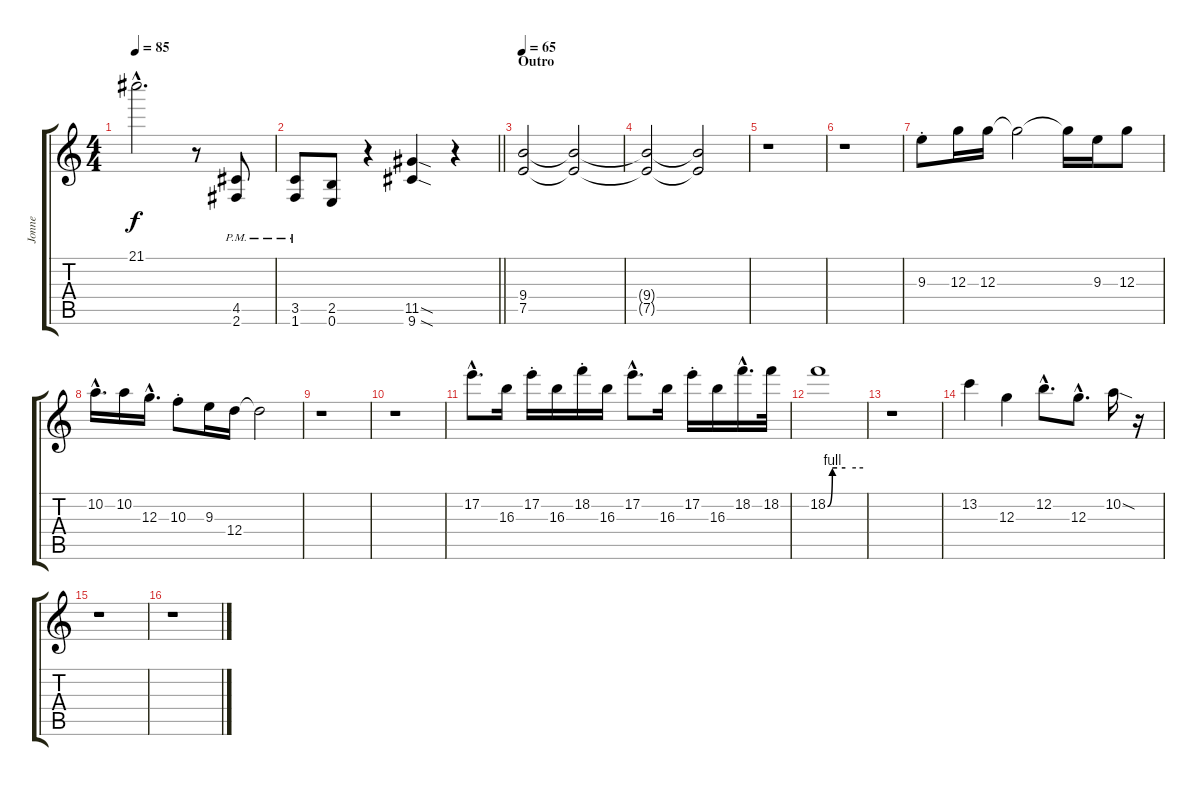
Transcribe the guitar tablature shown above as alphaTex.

\track ("Jonne" "Jonne") {instrument distortionguitar}
\staff {score tabs}
\tuning (E4 B3 G3 D3 A2 E2) {hide}
\ts (4 4)
\tempo 85
\clef g2
\ks c
21.1{hac}.2{d dy f volume 7} r.8 (4.5{pm} 2.6{pm}).8{volume 12} |
\barLineRight lightlight
(3.5{pm} 1.6{pm}).8 (2.5 0.6).8 r.4 (11.5{sod} 9.6{sod}).4 r.4 |
\section ("" "Outro")
\tempo 65
(9.4 7.5).2{volume 10} (9.4{t} 7.5{t}).2{volume 3} |
(9.4{t} 7.5{t}).2 (9.4{t} 7.5{t}).2 |
r.1 |
r.1 |
9.3{st}.8{volume 11} 12.3.16 12.3.16 12.3{t}.2 12.3{t}.16 9.3.16 12.3.8 |
10.2{hac}.16{d} 10.2.16 12.3{hac}.16{d} 10.3{st}.8 9.3.16 12.4.16 12.4{t}.2 |
r.1 |
r.1 |
17.2{hac}.8{d} 16.3.16 17.2{st}.16 16.3.16 18.2{st}.16 16.3.16 17.2{hac}.8{d} 16.3.16 17.2{st}.16 16.3.16 18.2{hac}.16{d} 18.2.32 |
18.2{be (custom 0 0 8 4 16 4 30 4 60 4)}.1{volume 8} |
r.1 |
13.2.4 12.3.4 12.2{hac}.8{d} 12.3{hac}.8{d} 10.2{sod}.16 r.16 |
r.1 |
r.1
